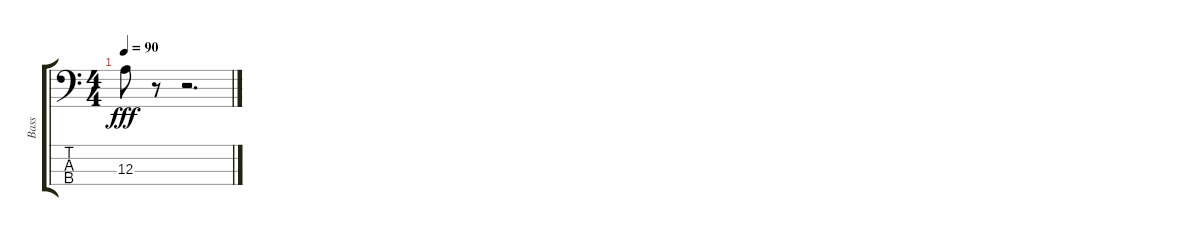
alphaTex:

\track ("Bass" "Bass") {instrument electricbassfinger}
\staff {score tabs}
\tuning (G2 D2 A1 E1) {hide}
\ts (4 4)
\tempo 90
\clef f4
\ks c
12.3.8{dy fff} r.8 r.2{d}
